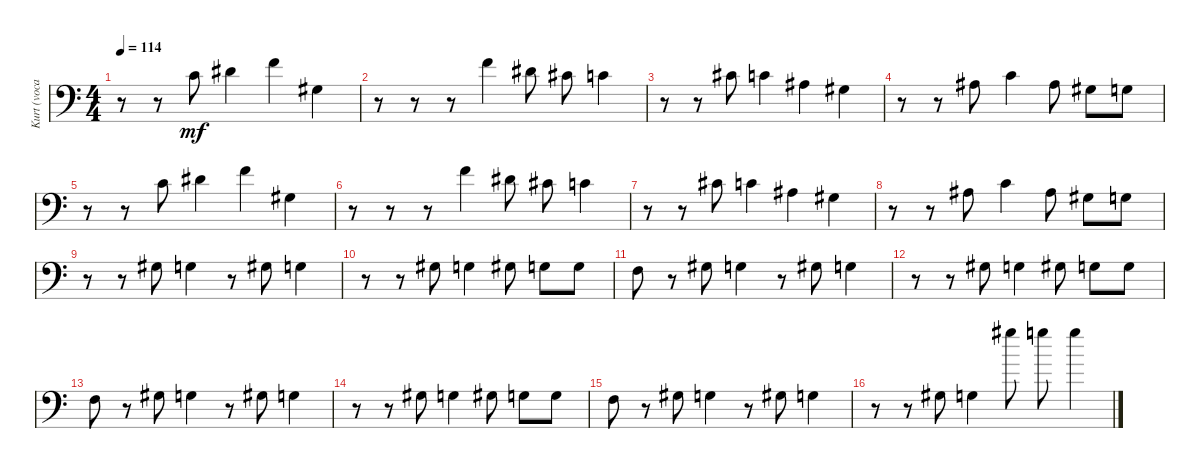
\track ("Kurt (vocals)" "Kurt (voca") {instrument harmonica}
\staff {score}
\tuning (E4 B3 G3 D3 A2 E2 B1) {hide}
\ts (4 4)
\tempo 114
\clef f4
\ks c
r.8{dy mf} r.8 1.2.8 4.2.4 1.1.4 1.3.4 |
r.8 r.8 r.8 1.1.4 4.2.8 2.2.8 1.2.4 |
r.8 r.8 2.2.8 1.2.4 3.3.4 1.3.4 |
r.8 r.8 3.3.8 1.2.4 3.3.8 1.3.8 0.3.8 |
r.8 r.8 1.2.8 4.2.4 1.1.4 1.3.4 |
r.8 r.8 r.8 1.1.4 4.2.8 2.2.8 1.2.4 |
r.8 r.8 2.2.8 1.2.4 3.3.4 1.3.4 |
r.8 r.8 3.3.8 1.2.4 3.3.8 1.3.8 0.3.8 |
r.8 r.8 1.3.8 0.3.4 r.8 1.3.8 0.3.4 |
r.8 r.8 1.3.8 0.3.4 1.3.8 0.3.8 0.3.8 |
3.4.8 r.8 1.3.8 0.3.4 r.8 1.3.8 0.3.4 |
r.8 r.8 1.3.8 0.3.4 1.3.8 0.3.8 0.3.8 |
3.4.8 r.8 1.3.8 0.3.4 r.8 1.3.8 0.3.4 |
r.8 r.8 1.3.8 0.3.4 1.3.8 0.3.8 0.3.8 |
3.4.8 r.8 1.3.8 0.3.4 r.8 1.3.8 0.3.4 |
r.8 r.8 1.3.8 0.3.4 16.1.8 15.1.8 15.1.4
